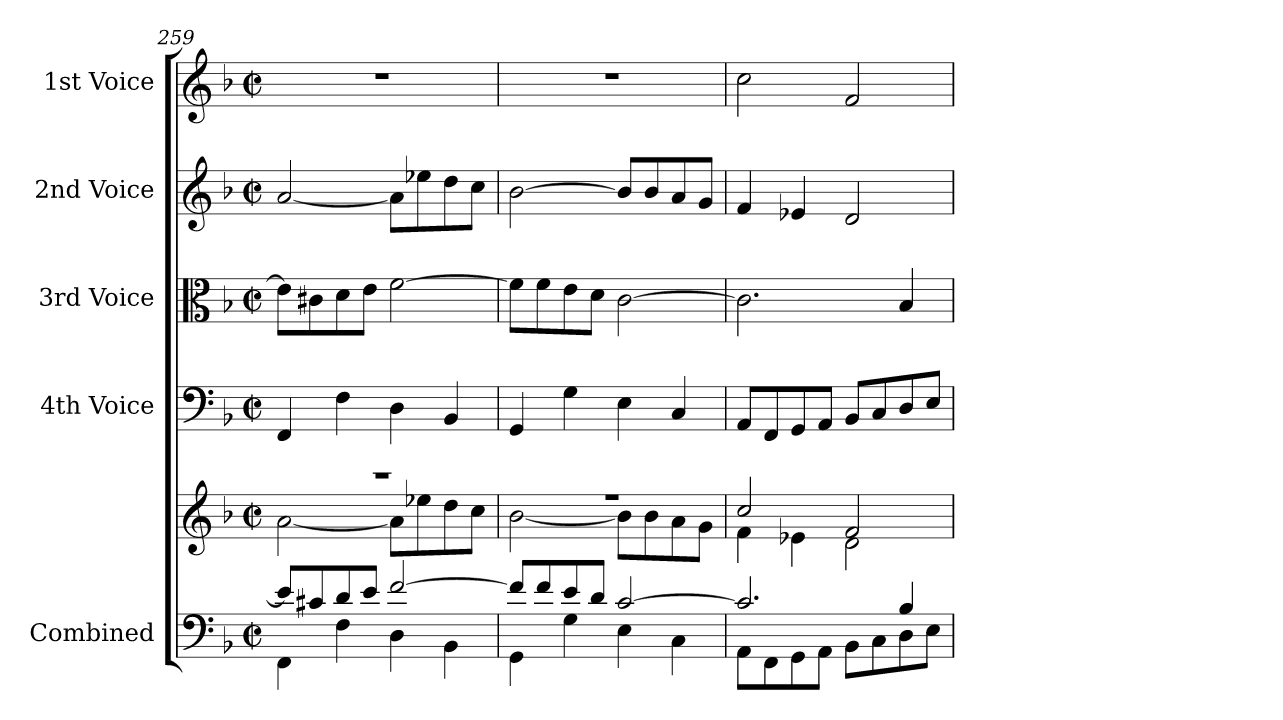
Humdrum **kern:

**kern	**kern	**kern	**kern	**kern	**kern
*part5	*part5	*part4	*part3	*part2	*part1
*staff6	*staff5	*staff4	*staff3	*staff2	*staff1
*I"Combined	*	*I"4th Voice	*I"3rd Voice	*I"2nd Voice	*I"1st Voice
!!LO:LB:g=z
*clefF4	*clefG2	*clefF4	*clefC3	*clefG2	*clefG2
*k[b-]	*k[b-]	*k[b-]	*k[b-]	*k[b-]	*k[b-]
*M2/2	*M2/2	*M2/2	*M2/2	*M2/2	*M2/2
*met(c|)	*met(c|)	*met(c|)	*met(c|)	*met(c|)	*met(c|)
=259	=259	=259	=259	=259	=259
*^	*^	*	*	*	*
8e/L]	4FF\	1r	[2a\	4FF/	8e\L]	[2a/	1r
8c#X/	.	.	.	.	8c#X\	.	.
8d/	4F\	.	.	4F\	8d\	.	.
8e/J	.	.	.	.	8e\J	.	.
[2f/	4D\	.	8a\L]	4D\	[2f\	8a\L]	.
.	.	.	8ee-X\	.	.	8ee-X\	.
.	4BB-\	.	8dd\	4BB-/	.	8dd\	.
.	.	.	8cc\J	.	.	8cc\J	.
=260	=260	=260	=260	=260	=260	=260	=260
8f/L]	4GG\	1r	[2b-\	4GG/	8f\L]	[2b-\	1r
8f/	.	.	.	.	8f\	.	.
8e/	4G\	.	.	4G\	8e\	.	.
8d/J	.	.	.	.	8d\J	.	.
[2c/	4E\	.	8b-\L]	4E\	[2c\	8b-/L]	.
.	.	.	8b-\	.	.	8b-/	.
.	4C\	.	8a\	4C/	.	8a/	.
.	.	.	8g\J	.	.	8g/J	.
=261	=261	=261	=261	=261	=261	=261	=261
2.c/]	8AA\L	2cc/	4f\	8AA/L	2.c\]	4f/	2cc\
.	8FF\	.	.	8FF/	.	.	.
.	8GG\	.	4e-X\	8GG/	.	4e-X/	.
.	8AA\J	.	.	8AA/J	.	.	.
.	8BB-\L	2f/	2d\	8BB-/L	.	2d/	2f/
.	8C\	.	.	8C/	.	.	.
4B-/	8D\	.	.	8D/	4B-/	.	.
.	8E\J	.	.	8E/J	.	.	.
*v	*v	*	*	*	*	*	*
*	*v	*v	*	*	*	*
=	=	=	=	=	=
*-	*-	*-	*-	*-	*-
